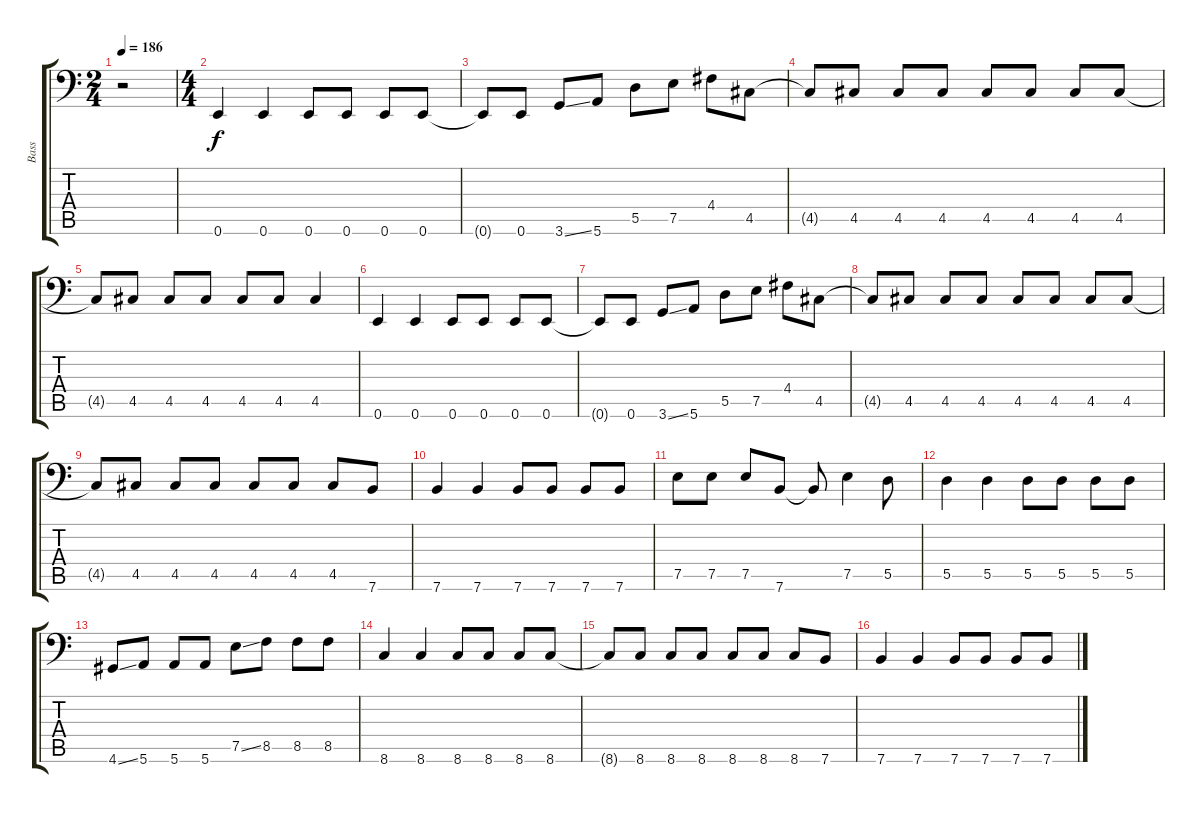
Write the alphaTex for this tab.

\track ("Bass" "Bass") {instrument electricbasspick}
\staff {score tabs}
\tuning (E3 B2 G2 D2 A1 E1) {hide}
\ts (2 4)
\tempo 186
\clef f4
\ks c
r.2{dy f instrument electricbasspick} |
\ts (4 4)
0.6.4 0.6.4 0.6.8 0.6.8 0.6.8 0.6.8 |
0.6{t}.8 0.6.8 3.6{ss}.8 5.6.8 5.5.8 7.5.8 4.4.8 4.5.8 |
4.5{t}.8 4.5.8 4.5.8 4.5.8 4.5.8 4.5.8 4.5.8 4.5.8 |
4.5{t}.8 4.5.8 4.5.8 4.5.8 4.5.8 4.5.8 4.5.4 |
0.6.4 0.6.4 0.6.8 0.6.8 0.6.8 0.6.8 |
0.6{t}.8 0.6.8 3.6{ss}.8 5.6.8 5.5.8 7.5.8 4.4.8 4.5.8 |
4.5{t}.8 4.5.8 4.5.8 4.5.8 4.5.8 4.5.8 4.5.8 4.5.8 |
4.5{t}.8 4.5.8 4.5.8 4.5.8 4.5.8 4.5.8 4.5.8 7.6.8 |
7.6.4 7.6.4 7.6.8 7.6.8 7.6.8 7.6.8 |
7.5.8 7.5.8 7.5.8 7.6.8 7.6{t}.8 7.5.4 5.5.8 |
5.5.4 5.5.4 5.5.8 5.5.8 5.5.8 5.5.8 |
4.6{ss}.8 5.6.8 5.6.8 5.6.8 7.5{ss}.8 8.5.8 8.5.8 8.5.8 |
8.6.4 8.6.4 8.6.8 8.6.8 8.6.8 8.6.8 |
8.6{t}.8 8.6.8 8.6.8 8.6.8 8.6.8 8.6.8 8.6.8 7.6.8 |
7.6.4 7.6.4 7.6.8 7.6.8 7.6.8 7.6.8
